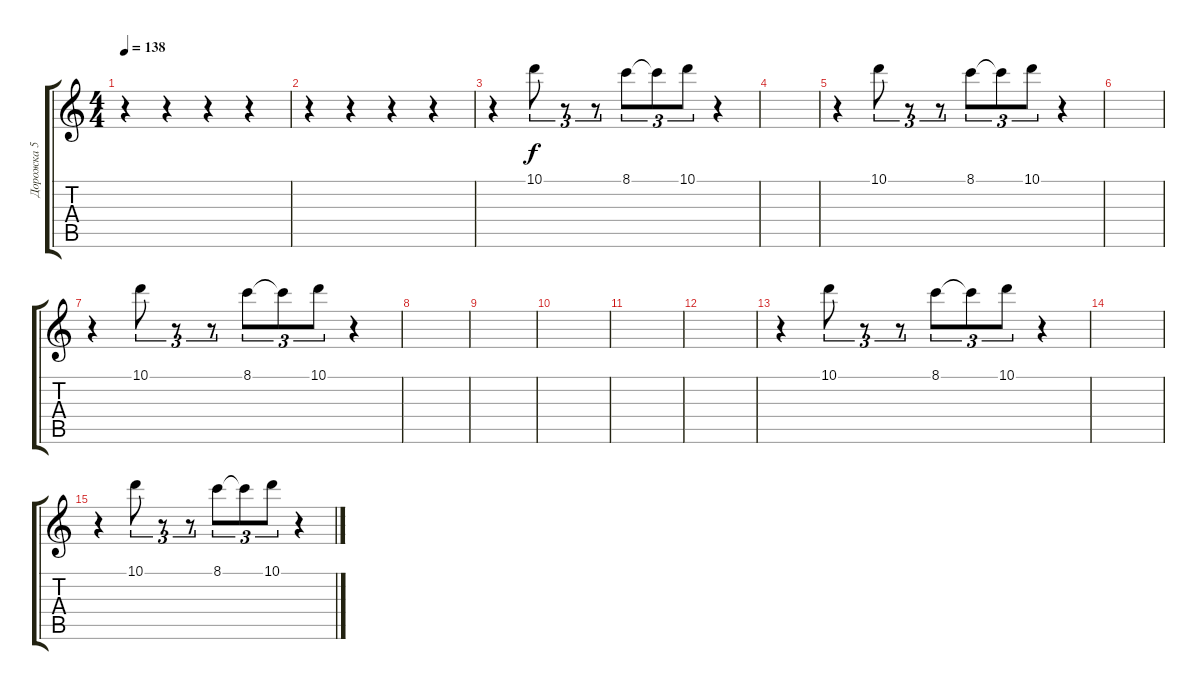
\track ("Дорожка 5" "Дорожка 5") {instrument acousticguitarsteel}
\staff {score tabs}
\tuning (E4 B3 G3 D3 A2 E2) {hide}
\ts (4 4)
\tempo 138
\clef g2
\ks c
r.4{dy f instrument acousticguitarsteel} r.4 r.4 r.4 |
r.4 r.4 r.4 r.4 |
r.4 10.1.8{tu (3 2)} r.8{tu (3 2)} r.8{tu (3 2)} 8.1.8{tu (3 2)} 8.1{t}.8{tu (3 2)} 10.1.8{tu (3 2)} r.4 |
|
r.4 10.1.8{tu (3 2)} r.8{tu (3 2)} r.8{tu (3 2)} 8.1.8{tu (3 2)} 8.1{t}.8{tu (3 2)} 10.1.8{tu (3 2)} r.4 |
|
r.4 10.1.8{tu (3 2)} r.8{tu (3 2)} r.8{tu (3 2)} 8.1.8{tu (3 2)} 8.1{t}.8{tu (3 2)} 10.1.8{tu (3 2)} r.4 |
|
|
|
|
|
r.4 10.1.8{tu (3 2)} r.8{tu (3 2)} r.8{tu (3 2)} 8.1.8{tu (3 2)} 8.1{t}.8{tu (3 2)} 10.1.8{tu (3 2)} r.4 |
|
r.4 10.1.8{tu (3 2)} r.8{tu (3 2)} r.8{tu (3 2)} 8.1.8{tu (3 2)} 8.1{t}.8{tu (3 2)} 10.1.8{tu (3 2)} r.4
